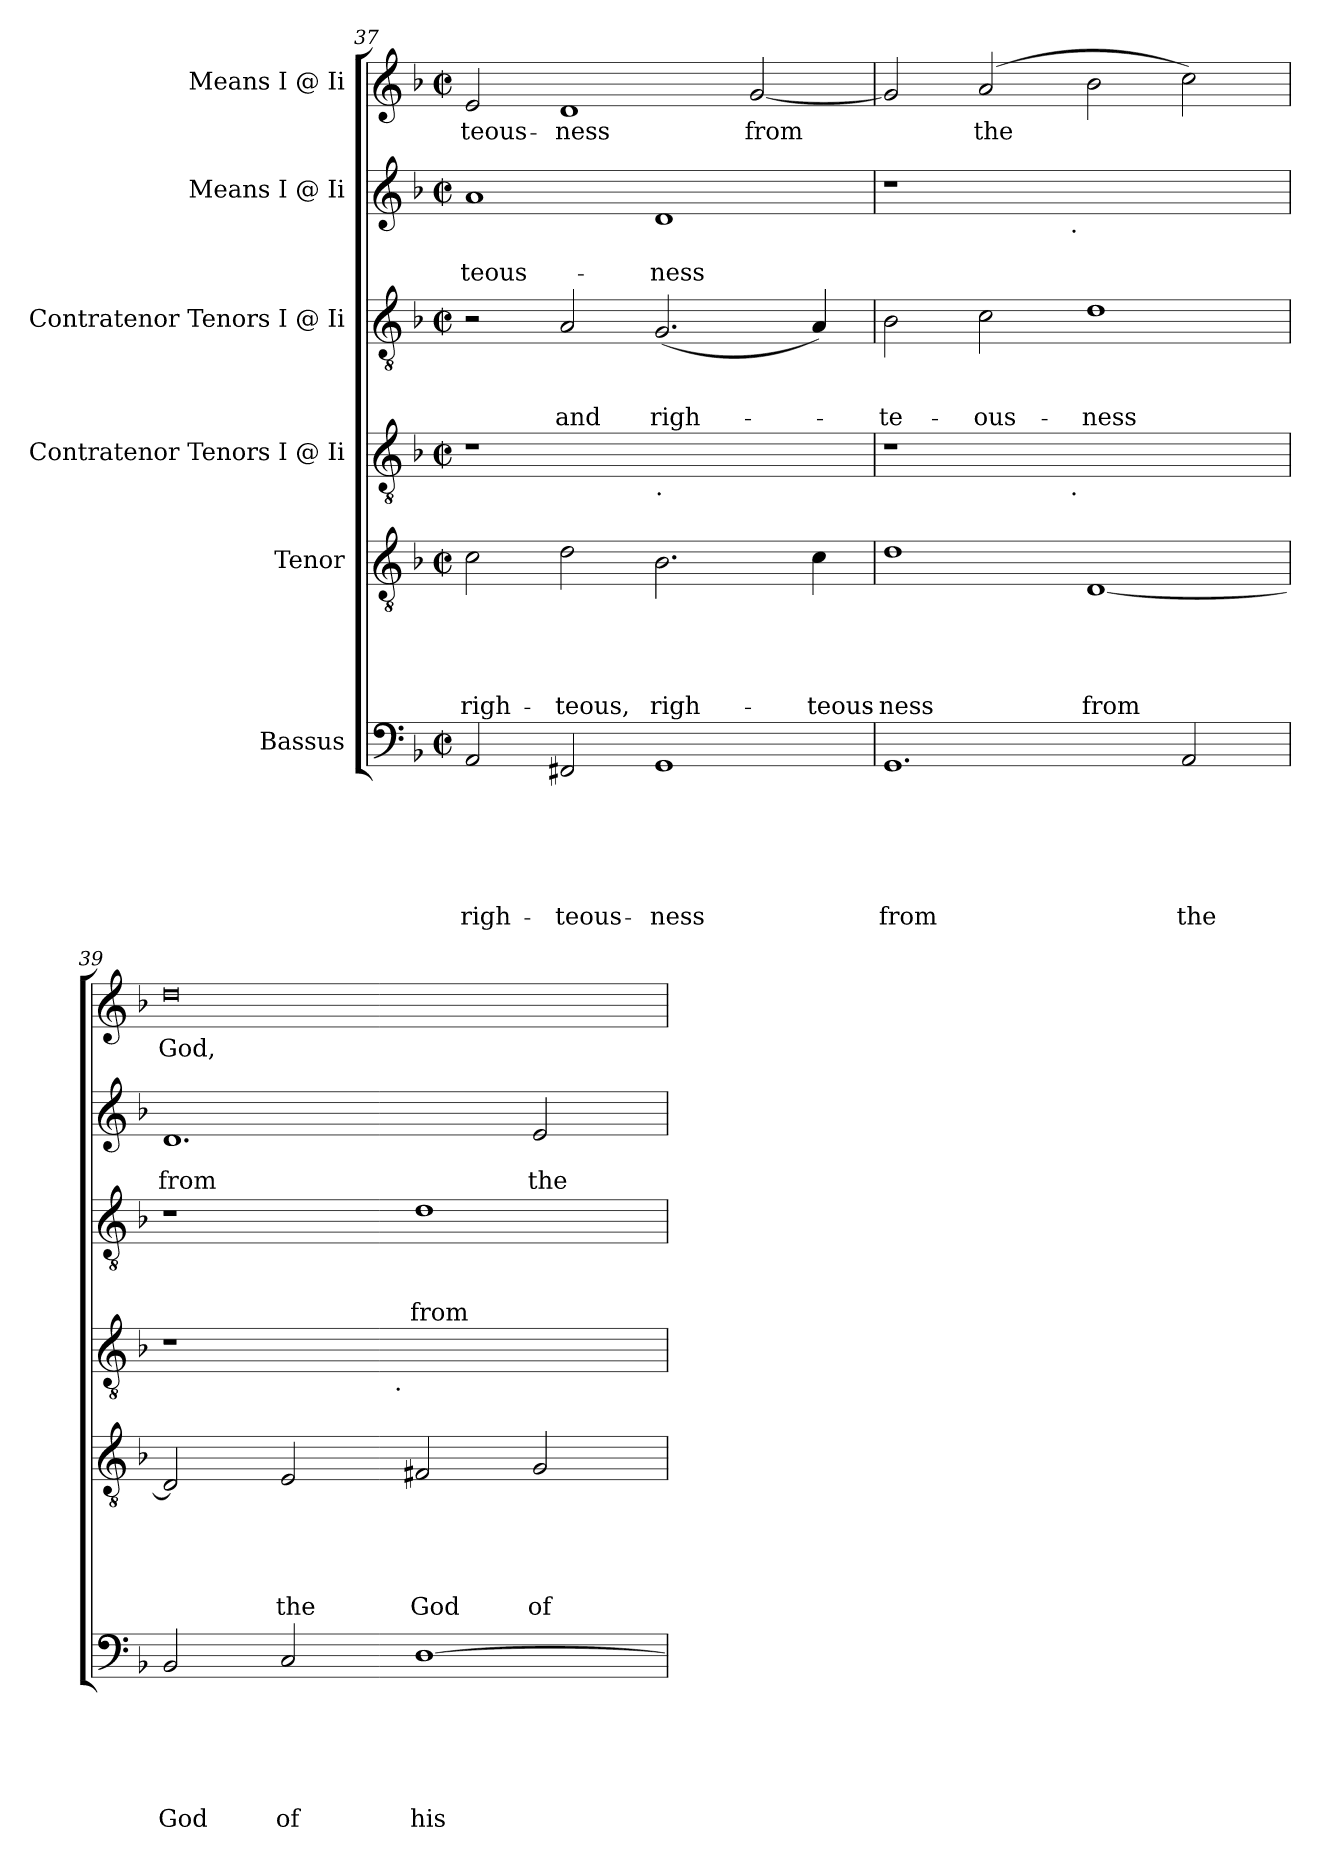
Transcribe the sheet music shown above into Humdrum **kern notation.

**kern	**text	**text	**text	**text	**text	**text	**kern	**text	**text	**text	**text	**text	**kern	**kern	**text	**text	**text	**kern	**text	**text	**kern	**text
*part6	*part6	*part6	*part6	*part6	*part6	*part6	*part5	*part5	*part5	*part5	*part5	*part5	*part4	*part3	*part3	*part3	*part3	*part2	*part2	*part2	*part1	*part1
*staff6	*staff6	*staff6	*staff6	*staff6	*staff6	*staff6	*staff5	*staff5	*staff5	*staff5	*staff5	*staff5	*staff4	*staff3	*staff3	*staff3	*staff3	*staff2	*staff2	*staff2	*staff1	*staff1
*I"Bassus	*	*	*	*	*	*	*I"Tenor	*	*	*	*	*	*I"Contratenor Tenors I @ Ii	*I"Contratenor Tenors I @ Ii	*	*	*	*I"Means I @ Ii	*	*	*I"Means I @ Ii	*
!!LO:PB:g=z
*clefF4	*	*	*	*	*	*	*clefGv2	*	*	*	*	*	*clefGv2	*clefGv2	*	*	*	*clefG2	*	*	*clefG2	*
*k[b-]	*	*	*	*	*	*	*k[b-]	*	*	*	*	*	*k[b-]	*k[b-]	*	*	*	*k[b-]	*	*	*k[b-]	*
*F:	*	*	*	*	*	*	*F:	*	*	*	*	*	*F:	*F:	*	*	*	*F:	*	*	*F:	*
*M2/2	*	*	*	*	*	*	*M2/2	*	*	*	*	*	*M2/2	*M2/2	*	*	*	*M2/2	*	*	*M2/2	*
*met(c|)	*	*	*	*	*	*	*met(c|)	*	*	*	*	*	*met(c|)	*met(c|)	*	*	*	*met(c|)	*	*	*met(c|)	*
=37	=37	=37	=37	=37	=37	=37	=37	=37	=37	=37	=37	=37	=37	=37	=37	=37	=37	=37	=37	=37	=37	=37
!	!	!	!	!	!	!LO:LY:b	!	!	!	!	!	!LO:LY:b	!	!	!	!	!	!	!	!LO:LY:b	!	!LO:LY:b
2AA/	.	.	.	.	.	righ-	2c\	.	.	.	.	righ-	1r	2r	.	.	.	1a	.	-teous-	2e/	-teous-
!	!	!	!	!	!	!LO:LY:b	!	!	!	!	!	!LO:LY:b	!	!	!	!	!LO:LY:b	!	!	!	!	!LO:LY:b
2FF#X/	.	.	.	.	.	-teous-	2d\	.	.	.	.	-teous,	.	2A/	.	.	and	.	.	.	1d	-ness
!	!	!	!	!	!	!	!	!	!	!	!	!	!LO:TX:b:t=.	!	!	!	!	!	!	!	!	!
!	!	!	!	!	!	!LO:LY:b	!	!	!	!	!	!LO:LY:b	!	!	!	!	!LO:LY:b	!	!	!LO:LY:b	!	!
1GG	.	.	.	.	.	-ness	2.B-\	.	.	.	.	righ-	1ryy	(<2.G/	.	.	righ-	1d	.	-ness	.	.
!	!	!	!	!	!	!	!	!	!	!	!	!	!	!	!	!	!	!	!	!	!	!LO:LY:b
.	.	.	.	.	.	.	.	.	.	.	.	.	.	.	.	.	.	.	.	.	[<2g/	from
!	!	!	!	!	!	!	!	!	!	!	!	!LO:LY:b	!	!	!	!	!	!	!	!	!	!
.	.	.	.	.	.	.	4c\	.	.	.	.	-teous-	.	4A/)	.	.	.	.	.	.	.	.
=38	=38	=38	=38	=38	=38	=38	=38	=38	=38	=38	=38	=38	=38	=38	=38	=38	=38	=38	=38	=38	=38	=38
!	!	!	!	!	!	!LO:LY:b	!	!	!	!	!	!LO:LY:b:rj	!	!	!	!	!LO:LY:b	!	!	!	!	!
*	*	*	*	*	*	*	*	*	*	*	*	*	*^	*	*	*	*	*^	*	*	*	*
1.GG	.	.	.	.	.	from	1d	.	.	.	.	-ness	1r	2ryy	2B-\	.	.	-te-	1r	2ryy	.	.	2g/]	.
!	!	!	!	!	!	!	!	!	!	!	!	!	!	!	!	!	!	!LO:LY:b	!	!	!	!	!	!LO:LY:b
.	.	.	.	.	.	.	.	.	.	.	.	.	.	4...ryy	2c\	.	.	-ous-	.	4...ryy	.	.	(2a/	the
!	!	!	!	!	!	!	!	!	!	!	!	!	!	!	!	!	!	!	!	!LO:TX:b:t=.	!	!	!	!
!	!	!	!	!	!	!	!	!	!	!	!	!	!	!LO:TX:b:t=.	!	!	!	!	!	!	!	!	!	!
.	.	.	.	.	.	.	.	.	.	.	.	.	.	1ryy	.	.	.	.	.	1ryy	.	.	.	.
!	!	!	!	!	!	!	!	!	!	!	!	!LO:LY:b	!	!	!	!	!	!LO:LY:b	!	!	!	!	!	!
.	.	.	.	.	.	.	[<1D	.	.	.	.	from	1ryy	.	1d	.	.	-ness	1ryy	.	.	.	2b-\	.
!	!	!	!	!	!	!LO:LY:b	!	!	!	!	!	!	!	!	!	!	!	!	!	!	!	!	!	!
2AA/	.	.	.	.	.	the	.	.	.	.	.	.	.	.	.	.	.	.	.	.	.	.	2cc\)	.
.	.	.	.	.	.	.	.	.	.	.	.	.	.	32ryy	.	.	.	.	.	32ryy	.	.	.	.
=39	=39	=39	=39	=39	=39	=39	=39	=39	=39	=39	=39	=39	=39	=39	=39	=39	=39	=39	=39	=39	=39	=39	=39	=39
!	!	!	!	!	!	!LO:LY:b	!	!	!	!	!	!	!	!	!	!	!	!	!	!	!	!LO:LY:b	!	!LO:LY:b
*	*	*	*	*	*	*	*	*	*	*	*	*	*	*	*	*	*	*	*v	*v	*	*	*	*
2BB-/	.	.	.	.	.	God	2D/]	.	.	.	.	.	1r	2ryy	1r	.	.	.	1.d	.	from	0dd	God,
!	!	!	!	!	!	!LO:LY:b	!	!	!	!	!	!LO:LY:b	!	!	!	!	!	!	!	!	!	!	!
2C/	.	.	.	.	.	of	2E/	.	.	.	.	the	.	4...ryy	.	.	.	.	.	.	.	.	.
!	!	!	!	!	!	!	!	!	!	!	!	!	!	!LO:TX:b:t=.	!	!	!	!	!	!	!	!	!
.	.	.	.	.	.	.	.	.	.	.	.	.	.	1ryy	.	.	.	.	.	.	.	.	.
!	!	!	!	!	!	!LO:LY:b	!	!	!	!	!	!LO:LY:b	!	!	!	!	!	!LO:LY:b	!	!	!	!	!
[>1D	.	.	.	.	.	his	2F#X/	.	.	.	.	God	1ryy	.	1d	.	.	from	.	.	.	.	.
!	!	!	!	!	!	!	!	!	!	!	!	!LO:LY:b	!	!	!	!	!	!	!	!	!LO:LY:b	!	!
.	.	.	.	.	.	.	2G/	.	.	.	.	of	.	.	.	.	.	.	2e/	.	the	.	.
.	.	.	.	.	.	.	.	.	.	.	.	.	.	32ryy	.	.	.	.	.	.	.	.	.
*	*	*	*	*	*	*	*	*	*	*	*	*	*v	*v	*	*	*	*	*	*	*	*	*
=	=	=	=	=	=	=	=	=	=	=	=	=	=	=	=	=	=	=	=	=	=	=
*-	*-	*-	*-	*-	*-	*-	*-	*-	*-	*-	*-	*-	*-	*-	*-	*-	*-	*-	*-	*-	*-	*-
